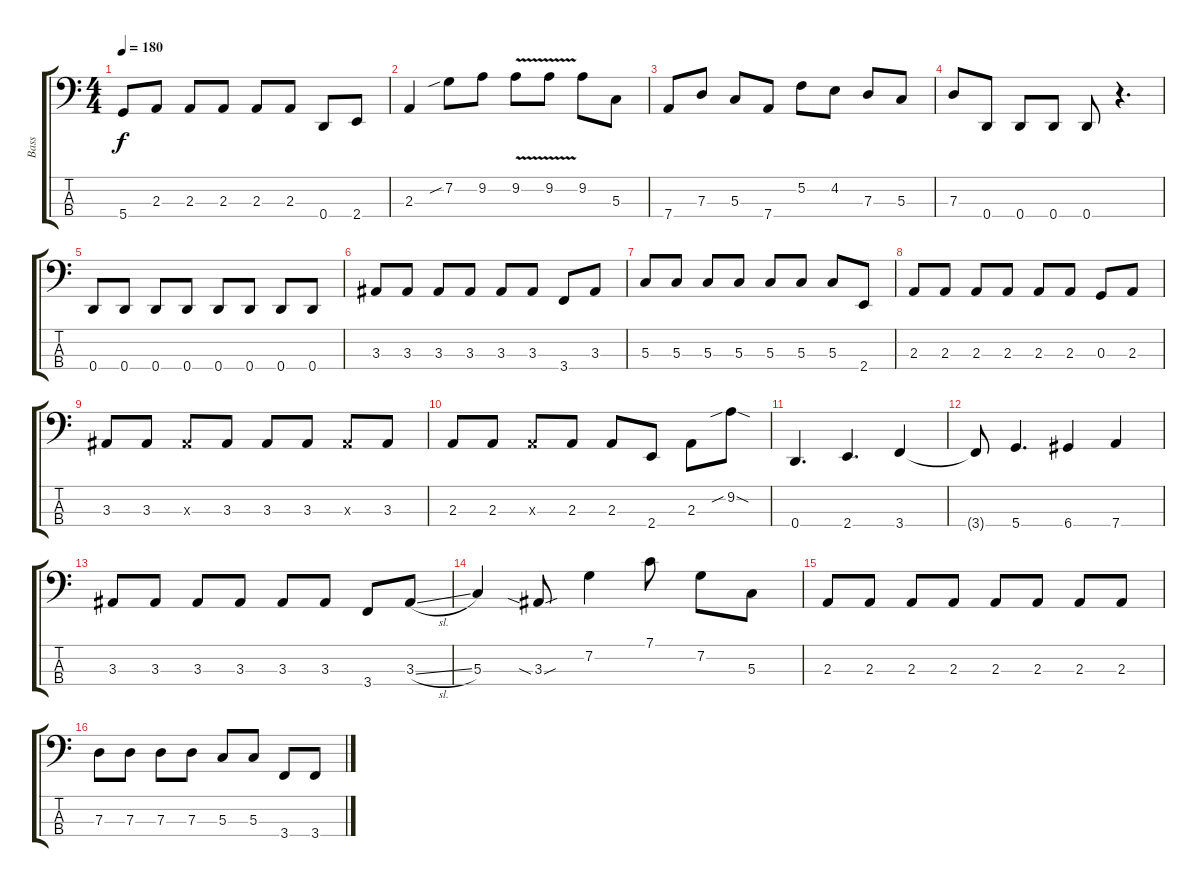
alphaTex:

\track ("Bass" "Bass") {instrument electricbassfinger}
\staff {score tabs}
\tuning (F2 C2 G1 D1) {hide}
\ts (4 4)
\tempo 180
\clef f4
\ks c
5.4.8{dy f} 2.3.8 2.3.8 2.3.8 2.3.8 2.3.8 0.4.8 2.4.8 |
2.3.4 7.2{sib}.8 9.2.8 9.2{v}.8 9.2{v}.8 9.2.8 5.3.8 |
7.4.8 7.3.8 5.3.8 7.4.8 5.2.8 4.2.8 7.3.8 5.3.8 |
7.3.8 0.4.8 0.4.8 0.4.8 0.4.8 r.4{d} |
0.4.8 0.4.8 0.4.8 0.4.8 0.4.8 0.4.8 0.4.8 0.4.8 |
3.3.8 3.3.8 3.3.8 3.3.8 3.3.8 3.3.8 3.4.8 3.3.8 |
5.3.8 5.3.8 5.3.8 5.3.8 5.3.8 5.3.8 5.3.8 2.4.8 |
2.3.8 2.3.8 2.3.8 2.3.8 2.3.8 2.3.8 0.3.8 2.3.8 |
3.3.8 3.3.8 3.3{x}.8 3.3.8 3.3.8 3.3.8 3.3{x}.8 3.3.8 |
2.3.8 2.3.8 2.3{x}.8 2.3.8 2.3.8 2.4.8 2.3.8 9.2{sib sod}.8 |
0.4.4{d} 2.4.4{d} 3.4.4 |
3.4{t}.8 5.4.4{d} 6.4.4 7.4.4 |
3.3.8 3.3.8 3.3.8 3.3.8 3.3.8 3.3.8 3.4.8 3.3{sl}.8 |
5.3.4 3.3{sia sou}.8 7.2.4 7.1.8 7.2.8 5.3.8 |
2.3.8 2.3.8 2.3.8 2.3.8 2.3.8 2.3.8 2.3.8 2.3.8 |
7.3.8 7.3.8 7.3.8 7.3.8 5.3.8 5.3.8 3.4.8 3.4.8
